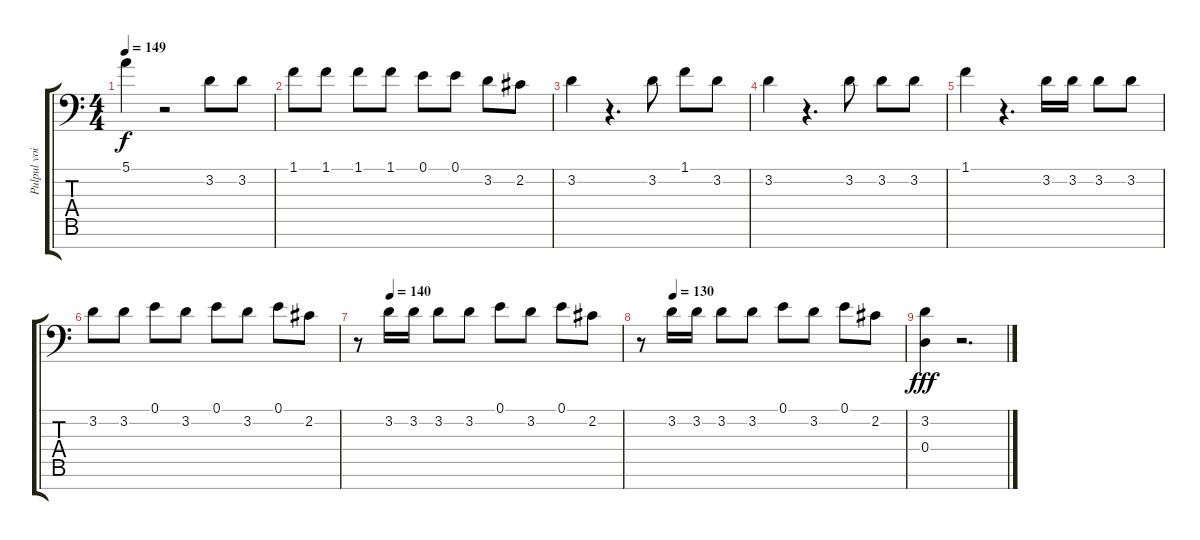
\track ("Pulpul voix" "Pulpul voi") {instrument clarinet}
\staff {score tabs}
\tuning (E4 B3 G3 D3 A2 E2 C-1) {hide}
\ts (4 4)
\tempo 149
\clef f4
\ks c
5.1.4{dy f} r.2 3.2.8 3.2.8 |
1.1.8 1.1.8 1.1.8 1.1.8 0.1.8 0.1.8 3.2.8 2.2.8 |
3.2.4 r.4{d} 3.2.8 1.1.8 3.2.8 |
3.2.4 r.4{d} 3.2.8 3.2.8 3.2.8 |
1.1.4 r.4{d} 3.2.16 3.2.16 3.2.8 3.2.8 |
3.2.8 3.2.8 0.1.8 3.2.8 0.1.8 3.2.8 0.1.8 2.2.8 |
\tempo (140 0.125)
r.8 3.2.16 3.2.16 3.2.8 3.2.8 0.1.8 3.2.8 0.1.8 2.2.8 |
\tempo (130 0.125)
r.8 3.2.16 3.2.16 3.2.8 3.2.8 0.1.8 3.2.8 0.1.8 2.2.8 |
(3.2 0.4).4{dy fff} r.2{d}
